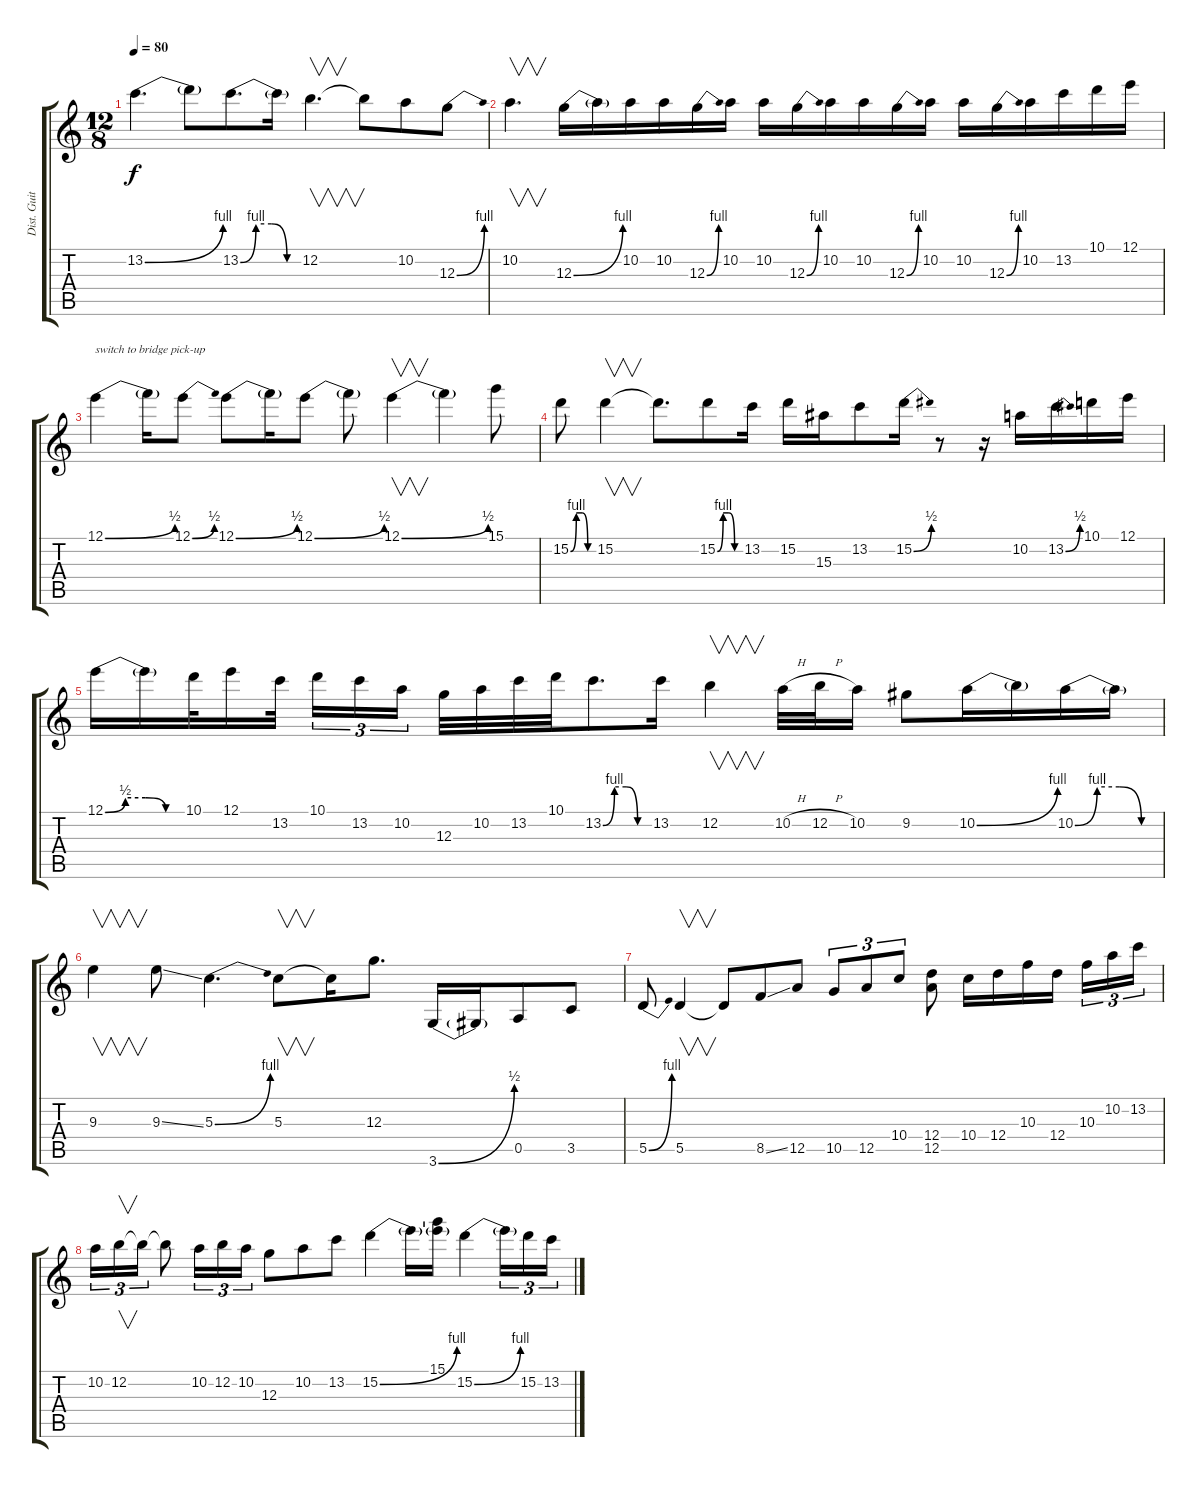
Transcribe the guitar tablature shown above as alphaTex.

\track ("Dist. Guitar Solo" "Dist. Guit") {instrument distortionguitar}
\staff {score tabs}
\tuning (E4 B3 G3 D3 A2 E2) {hide}
\ts (12 8)
\tempo 80
\clef g2
\ks c
13.2{be (bend 0 0 60 4)}.4{d dy f} 13.2{t}.8 13.2{be (custom 0 0 15 4 30 4 45 0 60 0)}.8{d} 13.2{t}.16 12.2.4{v d} 12.2{t}.8 10.2.8 12.3{be (bend 0 0 60 4)}.8 |
10.2.4{v d} 12.3{be (bend 0 0 60 4)}.16 12.3{t}.16 10.2.16 10.2.16 12.3{be (bend 0 0 60 4)}.16 10.2.16 10.2.16 12.3{be (bend 0 0 60 4)}.16 10.2.16 10.2.16 12.3{be (bend 0 0 60 4)}.16 10.2.16 10.2.16 12.3{be (bend 0 0 60 4)}.16 10.2.16 13.2.16 10.1.16 12.1.16 |
12.1{be (bend 0 0 60 2)}.4{txt "switch to bridge pick-up"} 12.1{t}.16 12.1{be (bend 0 0 60 2)}.8 12.1{be (bend 0 0 60 2)}.8 12.1{t}.16 12.1{be (bend 0 0 60 2)}.8 12.1{t}.8 12.1{be (bend 0 0 60 2)}.4{v} 12.1{t}.4 15.1.8 |
15.2{be (custom 0 0 15 4 30 4 45 0 60 0)}.8 15.2.4{v} 15.2{t}.8{d} 15.2{be (custom 0 0 15 4 30 4 45 0 60 0)}.8 13.2.16 15.2.16 15.3.16 13.2.8 15.2{be (bend 0 0 60 2)}.16 r.8 r.16 10.2.16 13.2{be (bend 0 0 60 2)}.16 10.1.16 12.1.16 |
12.1{be (custom 0 0 15 2 30 2 45 0 60 0)}.16 12.1{t}.16 10.1.32 12.1.16 13.2.32 10.1.16{tu (3 2)} 13.2.16{tu (3 2)} 10.2.16{tu (3 2)} 12.3.32 10.2.32 13.2.32 10.1.32 13.2{be (custom 0 0 15 4 30 4 45 0 60 0)}.8{d} 13.2.16 12.2.4{v} 10.2{h}.32 12.2{h}.32 10.2.16 9.2.8 10.2{be (bend 0 0 60 4)}.16 10.2{t}.16 10.2{be (custom 0 0 15 4 30 4 45 0 60 0)}.16 10.2{t}.16 |
9.3.4{v} 9.3{ss}.8 5.3{be (bend 0 0 60 4)}.4{d} 5.3.8{v} 5.3{t}.16 12.3.8{d} 3.6{be (bend 0 0 60 2)}.16 3.6{t}.16 0.5.8 3.5.8 |
5.5{be (bend 0 0 60 4)}.8 5.5.4{v} 5.5{t}.8 8.5{ss}.8 12.5.8 10.5.8{tu (3 2)} 12.5.8{tu (3 2)} 10.4.8{tu (3 2)} (12.4 12.5).8 10.4.16 12.4.16 10.3.16 12.4.16 10.3.16{tu (3 2)} 10.2.16{tu (3 2)} 13.2.16{tu (3 2)} |
10.2.16{tu (3 2)} 12.2.16{v tu (3 2)} 12.2{t}.16{tu (3 2)} 12.2{t}.8 10.2.16{tu (3 2)} 12.2.16{tu (3 2)} 10.2.16{tu (3 2)} 12.3.8 10.2.8 13.2.8 15.2{be (bend 0 0 60 4)}.4 15.2{t}.16 (15.1 15.2{t}).16 15.2{be (bend 0 0 60 4)}.4 15.2{t}.16{tu (3 2)} 15.2.16{tu (3 2)} 13.2.16{tu (3 2)}
